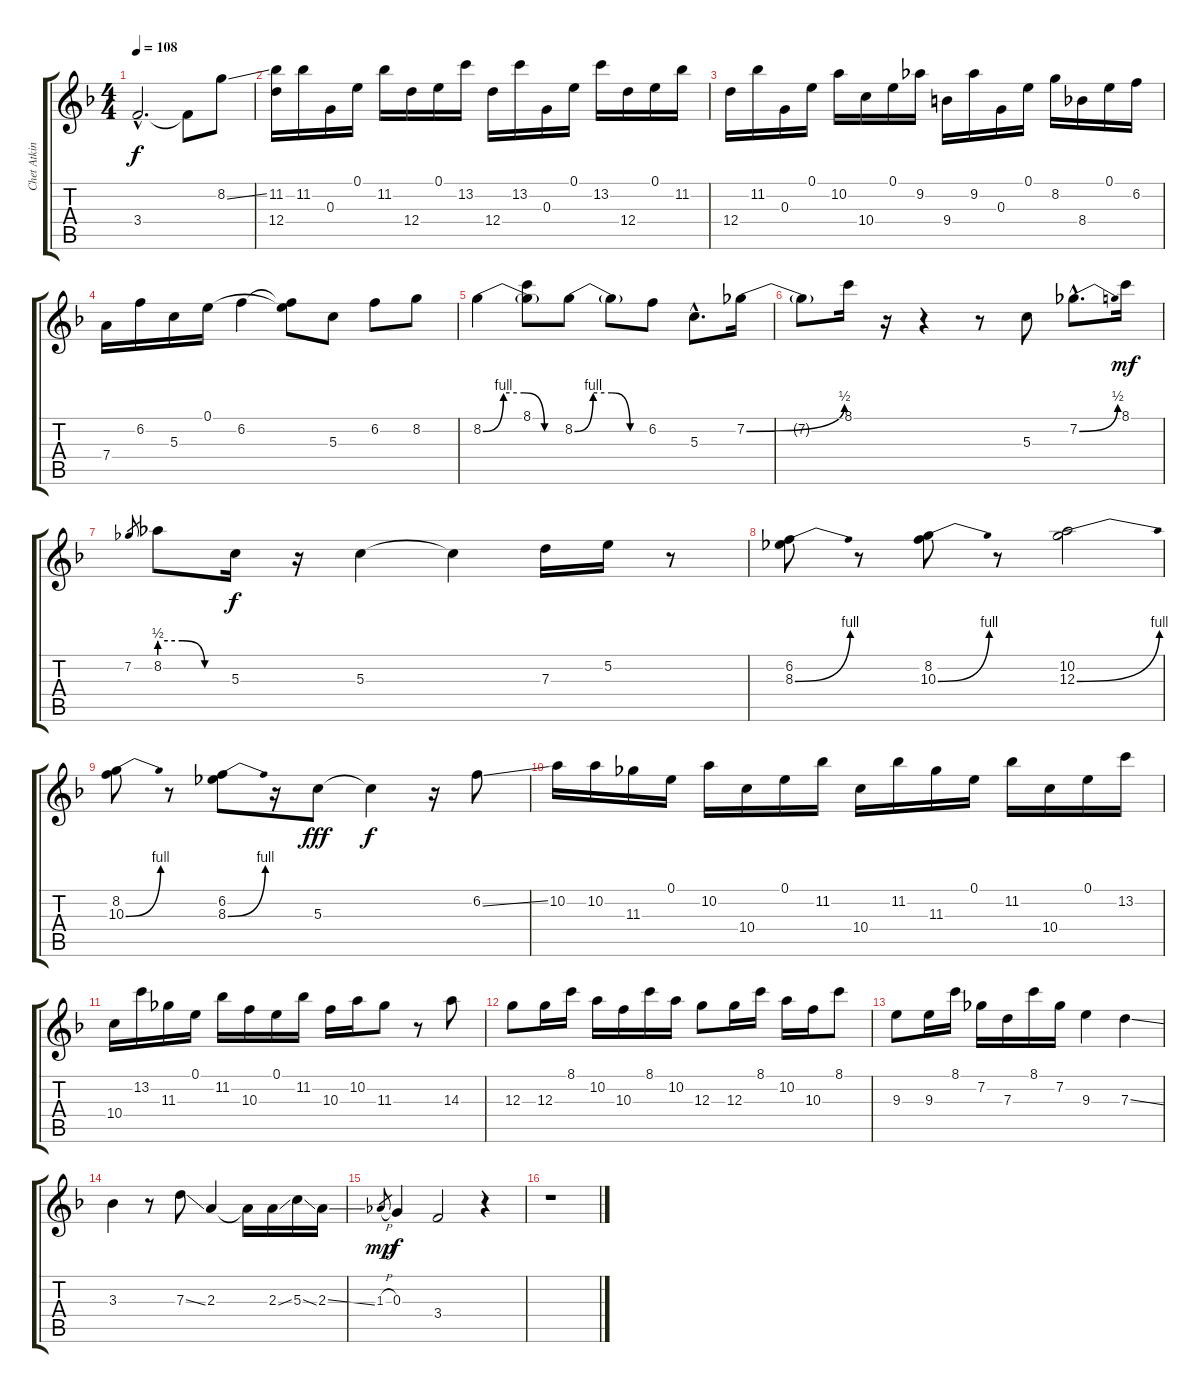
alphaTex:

\track ("Chet Atkins" "Chet Atkin") {instrument electricguitarjazz}
\staff {score tabs}
\tuning (E4 B3 G3 D3 A2 E2) {hide}
\ts (4 4)
\tempo 108
\clef g2
\ks f
3.4{hac}.2{d dy f} 3.4{t}.8 8.2{ss}.8 |
(11.2 12.4).16 11.2.16 0.3.16 0.1.16 11.2.16 12.4.16 0.1.16 13.2.16 12.4.16 13.2.16 0.3.16 0.1.16 13.2.16 12.4.16 0.1.16 11.2.16 |
12.4.16 11.2.16 0.3.16 0.1.16 10.2.16 10.4.16 0.1.16 9.2.16 9.4.16 9.2.16 0.3.16 0.1.16 8.2.16 8.4.16 0.1.16 6.2.16 |
7.4.16 6.2.16 5.3.16 0.1.16 6.2.4 (0.1{t} 6.2{t}).8 5.3.8 6.2.8 8.2.8 |
8.2{be (custom 0 0 15 4 30 4 45 0 60 0)}.4 (8.1 8.2{t}).8 8.2{be (custom 0 0 15 4 30 4 45 0 60 0)}.8 8.2{t}.8 6.2.8 5.3{hac}.8{d} 7.2{be (bend 0 0 60 2)}.16 |
7.2{t}.8 8.1.16 r.16 r.4 r.8 5.3.8 7.2{be (bend 0 0 60 2) hac}.8{d} 8.1.16{dy mf} |
7.2.8{gr} 8.2{be (custom 0 2 20 2 40 0 60 0)}.8 5.3.16{dy f} r.16 5.3.4 5.3{t}.4 7.3.16 5.2.16 r.8 |
(6.2 8.3{be (bend 0 0 60 4)}).8 r.8 (8.2 10.3{be (bend 0 0 60 4)}).8 r.8 (10.2 12.3{be (bend 0 0 60 4)}).2 |
(8.2 10.3{be (bend 0 0 60 4)}).8 r.8 (6.2 8.3{be (bend 0 0 60 4)}).8 r.16 5.3.8{dy fff} 5.3{t}.4{dy f} r.16 6.2{ss}.8 |
10.2.16 10.2.16 11.3.16 0.1.16 10.2.16 10.4.16 0.1.16 11.2.16 10.4.16 11.2.16 11.3.16 0.1.16 11.2.16 10.4.16 0.1.16 13.2.16 |
10.4.16 13.2.16 11.3.16 0.1.16 11.2.16 10.3.16 0.1.16 11.2.16 10.3.16 10.2.16 11.3.8 r.8 14.3.8 |
12.3.8 12.3.16 8.1.16 10.2.16 10.3.16 8.1.16 10.2.16 12.3.8 12.3.16 8.1.16 10.2.16 10.3.16 8.1.8 |
9.3.8 9.3.16 8.1.16 7.2.16 7.3.16 8.1.16 7.2.16 9.3.4 7.3{ss}.4 |
3.3.4 r.8 7.3{ss}.8 2.3.4 2.3{t}.16 2.3{ss}.16 5.3{ss}.16 2.3{ss}.16 |
1.3{h}.8{gr dy mp} 0.3.4{dy f} 3.4.2 r.4 |
r.1
